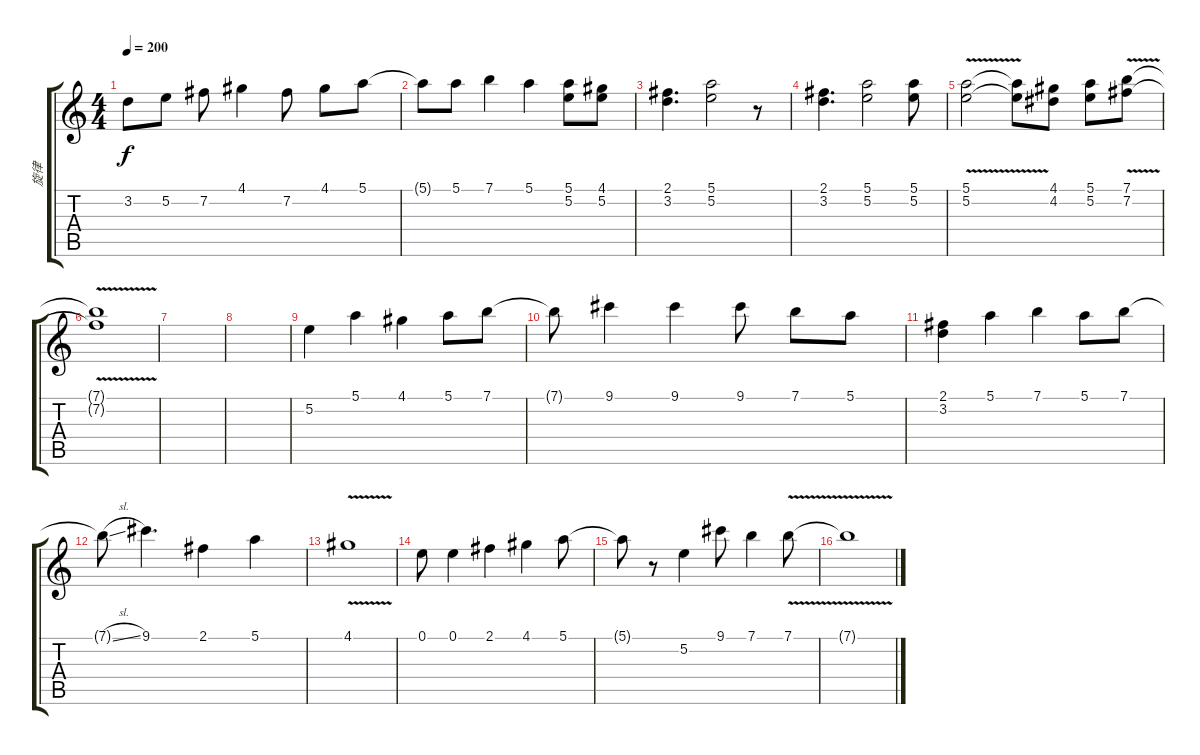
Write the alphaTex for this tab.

\track ("旋律" "旋律") {instrument overdrivenguitar}
\staff {score tabs}
\tuning (E4 B3 G3 D3 A2 E2) {hide}
\ts (4 4)
\tempo 200
\clef g2
\ks c
3.2.8{dy f} 5.2.8 7.2.8 4.1.4 7.2.8 4.1.8 5.1.8 |
5.1{t}.8 5.1.8 7.1.4 5.1.4 (5.1 5.2).8 (4.1 5.2).8 |
(2.1 3.2).4{d} (5.1 5.2).2 r.8 |
(2.1 3.2).4{d} (5.1 5.2).2 (5.1 5.2).8 |
(5.1{v} 5.2).2 (5.1{t} 5.2{t}).8 (4.1 4.2).8 (5.1 5.2).8 (7.1{v} 7.2).8 |
(7.1{t} 7.2{t}).1 |
|
|
5.2.4 5.1.4 4.1.4 5.1.8 7.1.8 |
7.1{t}.8 9.1.4 9.1.4 9.1.8 7.1.8 5.1.8 |
(2.1 3.2).4 5.1.4 7.1.4 5.1.8 7.1.8 |
7.1{sl t}.8 9.1.4{d} 2.1.4 5.1.4 |
4.1{v}.1 |
0.1.8 0.1.4 2.1.4 4.1.4 5.1.8 |
5.1{t}.8 r.8 5.2.4 9.1.8 7.1.4 7.1{v}.8 |
7.1{t}.1
